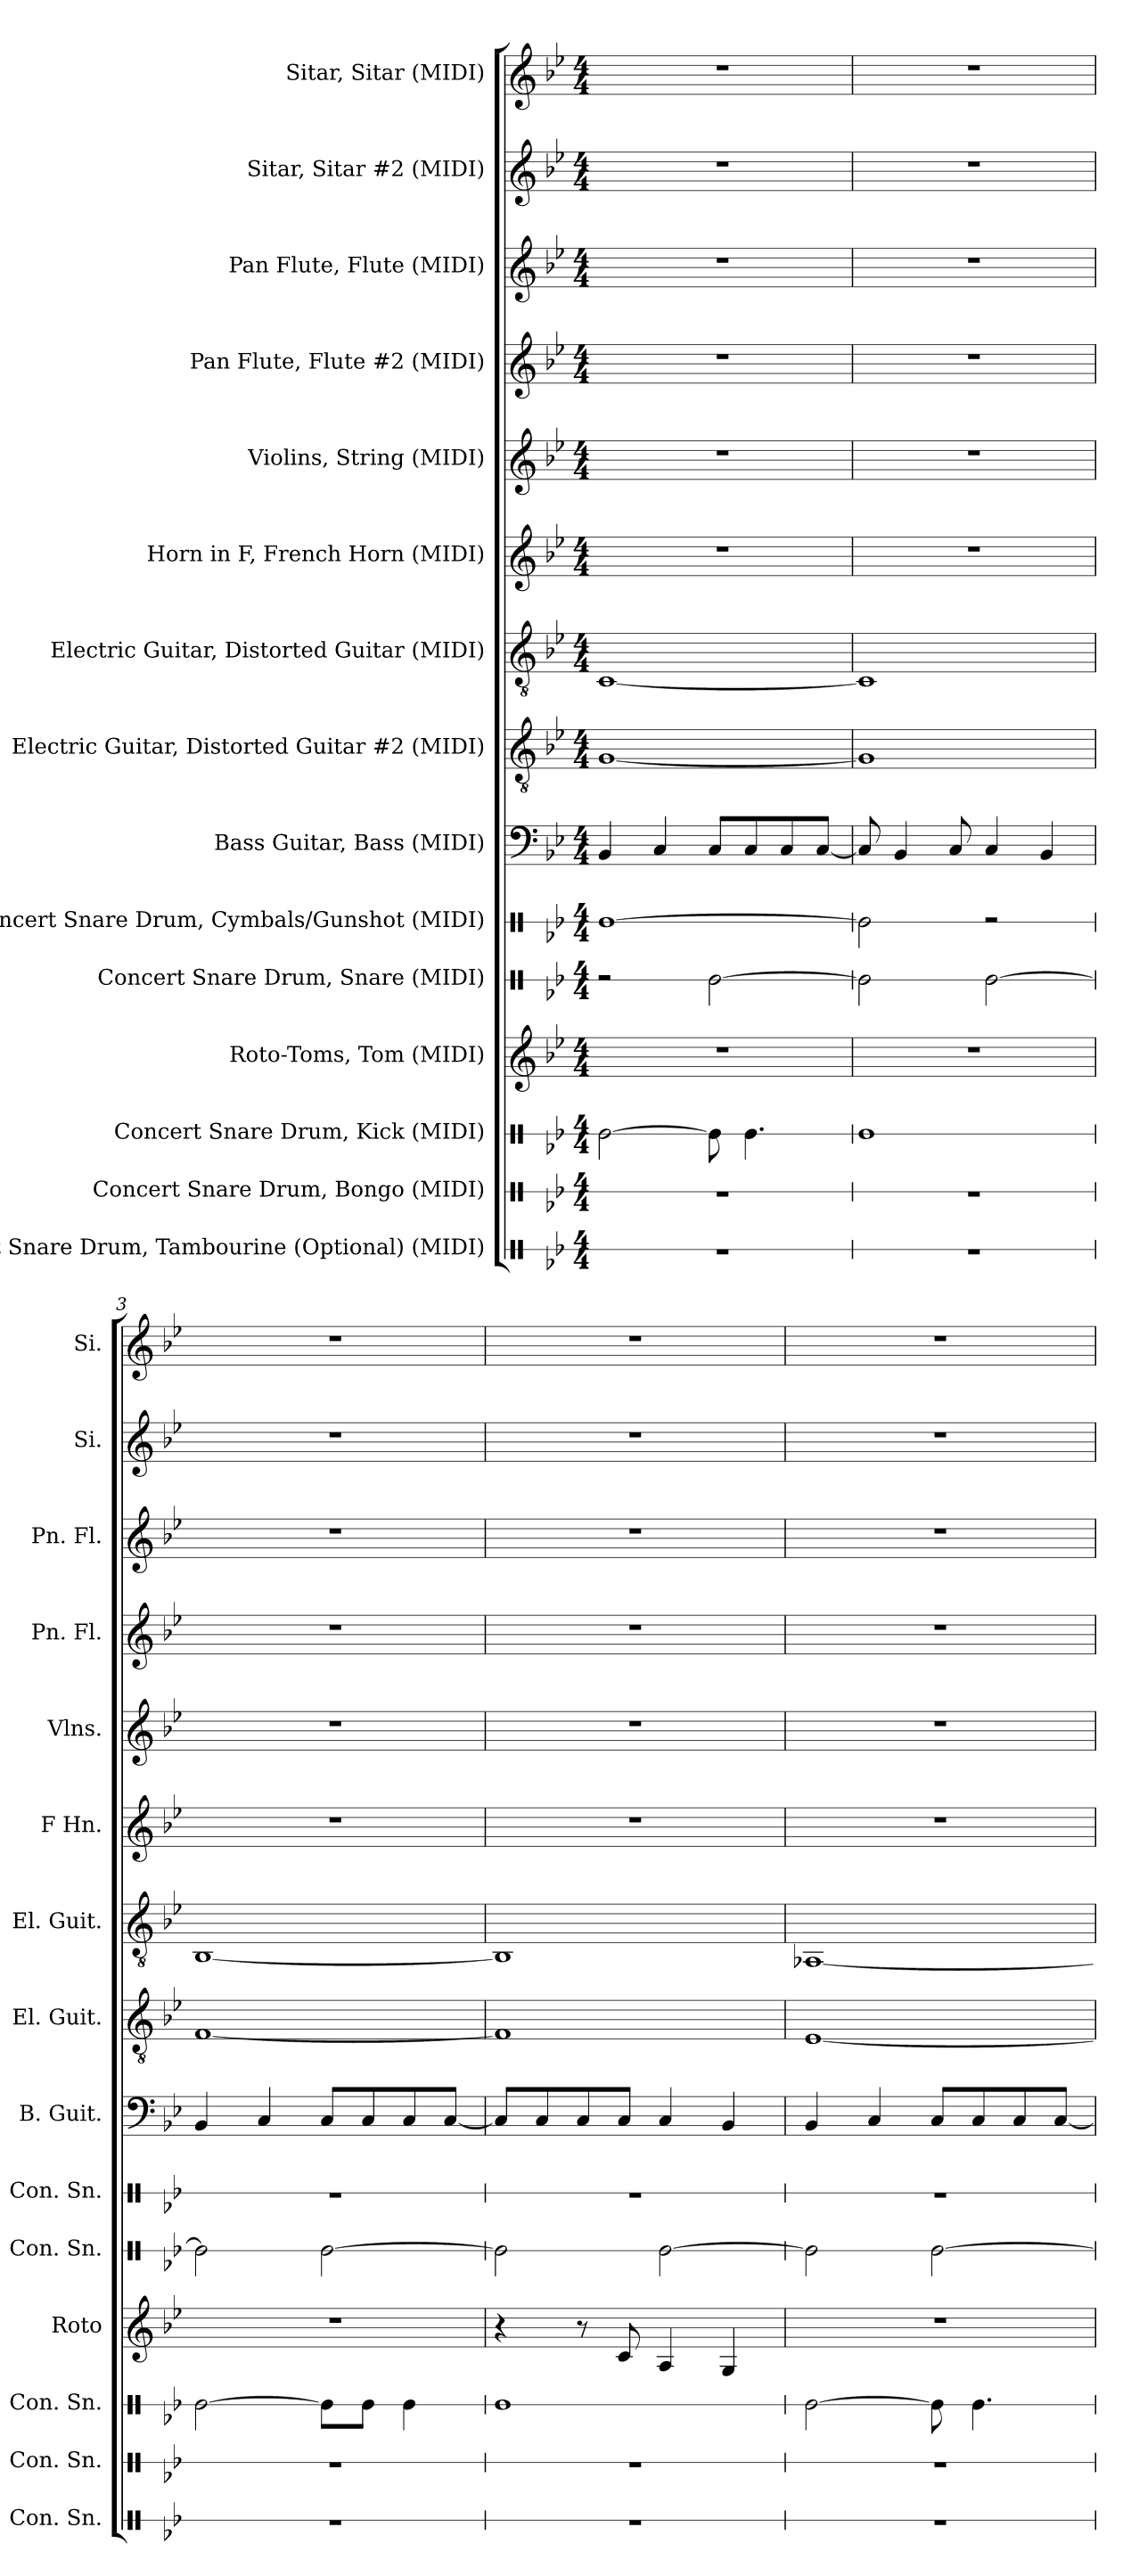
**kern	**kern	**kern	**kern	**kern	**kern	**kern	**kern	**kern	**kern	**kern	**kern	**kern	**kern	**kern
*part15	*part14	*part13	*part12	*part11	*part10	*part9	*part8	*part7	*part6	*part5	*part4	*part3	*part2	*part1
*staff15	*staff14	*staff13	*staff12	*staff11	*staff10	*staff9	*staff8	*staff7	*staff6	*staff5	*staff4	*staff3	*staff2	*staff1
*I"Concert Snare Drum, Tambourine (Optional) (MIDI)	*I"Concert Snare Drum, Bongo (MIDI)	*I"Concert Snare Drum, Kick (MIDI)	*I"Roto-Toms, Tom (MIDI)	*I"Concert Snare Drum, Snare (MIDI)	*I"Concert Snare Drum, Cymbals/Gunshot (MIDI)	*I"Bass Guitar, Bass (MIDI)	*I"Electric Guitar, Distorted Guitar #2 (MIDI)	*I"Electric Guitar, Distorted Guitar (MIDI)	*I"Horn in F, French Horn (MIDI)	*I"Violins, String (MIDI)	*I"Pan Flute, Flute #2 (MIDI)	*I"Pan Flute, Flute (MIDI)	*I"Sitar, Sitar #2 (MIDI)	*I"Sitar, Sitar (MIDI)
*I'Con. Sn.	*I'Con. Sn.	*I'Con. Sn.	*I'Roto	*I'Con. Sn.	*I'Con. Sn.	*I'B. Guit.	*I'El. Guit.	*I'El. Guit.	*I'F Hn.	*I'Vlns.	*I'Pn. Fl.	*I'Pn. Fl.	*I'Si.	*I'Si.
*stria1	*stria1	*stria1	*	*stria1	*stria1	*	*	*	*	*	*	*	*	*
*clefX	*clefX	*clefX	*clefG2	*clefX	*clefX	*clefF4	*clefGv2	*clefGv2	*clefG2	*clefG2	*clefG2	*clefG2	*clefG2	*clefG2
*	*	*	*	*	*	*ITrd7c12	*	*	*ITrd4c7	*	*	*	*	*
*k[b-e-]	*k[b-e-]	*k[b-e-]	*k[b-e-]	*k[b-e-]	*k[b-e-]	*k[b-e-]	*k[b-e-]	*k[b-e-]	*k[b-e-a-]	*k[b-e-]	*k[b-e-]	*k[b-e-]	*k[b-e-]	*k[b-e-]
*M4/4	*M4/4	*M4/4	*M4/4	*M4/4	*M4/4	*M4/4	*M4/4	*M4/4	*M4/4	*M4/4	*M4/4	*M4/4	*M4/4	*M4/4
*MM272	*MM272	*MM272	*MM272	*MM272	*MM272	*MM272	*MM272	*MM272	*MM272	*MM272	*MM272	*MM272	*MM272	*MM272
=1	=1	=1	=1	=1	=1	=1	=1	=1	=1	=1	=1	=1	=1	=1
1r	1r	[2Re\	1r	2r	[1Re	4BBB-/	[1G	[1C	1r	1r	1r	1r	1r	1r
.	.	.	.	.	.	4CC/	.	.	.	.	.	.	.	.
.	.	8Re\]	.	[2Re\	.	8CC/L	.	.	.	.	.	.	.	.
.	.	4.Re\	.	.	.	8CC/	.	.	.	.	.	.	.	.
.	.	.	.	.	.	8CC/	.	.	.	.	.	.	.	.
.	.	.	.	.	.	[8CC/J	.	.	.	.	.	.	.	.
=2	=2	=2	=2	=2	=2	=2	=2	=2	=2	=2	=2	=2	=2	=2
1r	1r	1Re	1r	2Re\]	2Re\]	8CC/]	1G]	1C]	1r	1r	1r	1r	1r	1r
.	.	.	.	.	.	4BBB-/	.	.	.	.	.	.	.	.
.	.	.	.	.	.	8CC/	.	.	.	.	.	.	.	.
.	.	.	.	[2Re\	2r	4CC/	.	.	.	.	.	.	.	.
.	.	.	.	.	.	4BBB-/	.	.	.	.	.	.	.	.
=3	=3	=3	=3	=3	=3	=3	=3	=3	=3	=3	=3	=3	=3	=3
1r	1r	[2Re\	1r	2Re\]	1r	4BBB-/	[1F	[1BB-	1r	1r	1r	1r	1r	1r
.	.	.	.	.	.	4CC/	.	.	.	.	.	.	.	.
.	.	8Re\L]	.	[2Re\	.	8CC/L	.	.	.	.	.	.	.	.
.	.	8Re\J	.	.	.	8CC/	.	.	.	.	.	.	.	.
.	.	4Re\	.	.	.	8CC/	.	.	.	.	.	.	.	.
.	.	.	.	.	.	[8CC/J	.	.	.	.	.	.	.	.
!!LO:PB:g=z
=4	=4	=4	=4	=4	=4	=4	=4	=4	=4	=4	=4	=4	=4	=4
1r	1r	1Re	4r	2Re\]	1r	8CC/L]	1F]	1BB-]	1r	1r	1r	1r	1r	1r
.	.	.	.	.	.	8CC/	.	.	.	.	.	.	.	.
.	.	.	8r	.	.	8CC/	.	.	.	.	.	.	.	.
.	.	.	8c/	.	.	8CC/J	.	.	.	.	.	.	.	.
.	.	.	4A/	[2Re\	.	4CC/	.	.	.	.	.	.	.	.
.	.	.	4G/	.	.	4BBB-/	.	.	.	.	.	.	.	.
=5	=5	=5	=5	=5	=5	=5	=5	=5	=5	=5	=5	=5	=5	=5
1r	1r	[2Re\	1r	2Re\]	1r	4BBB-/	[1E-	[1AA-X	1r	1r	1r	1r	1r	1r
.	.	.	.	.	.	4CC/	.	.	.	.	.	.	.	.
.	.	8Re\]	.	[2Re\	.	8CC/L	.	.	.	.	.	.	.	.
.	.	4.Re\	.	.	.	8CC/	.	.	.	.	.	.	.	.
.	.	.	.	.	.	8CC/	.	.	.	.	.	.	.	.
.	.	.	.	.	.	[8CC/J	.	.	.	.	.	.	.	.
=	=	=	=	=	=	=	=	=	=	=	=	=	=	=
*-	*-	*-	*-	*-	*-	*-	*-	*-	*-	*-	*-	*-	*-	*-
